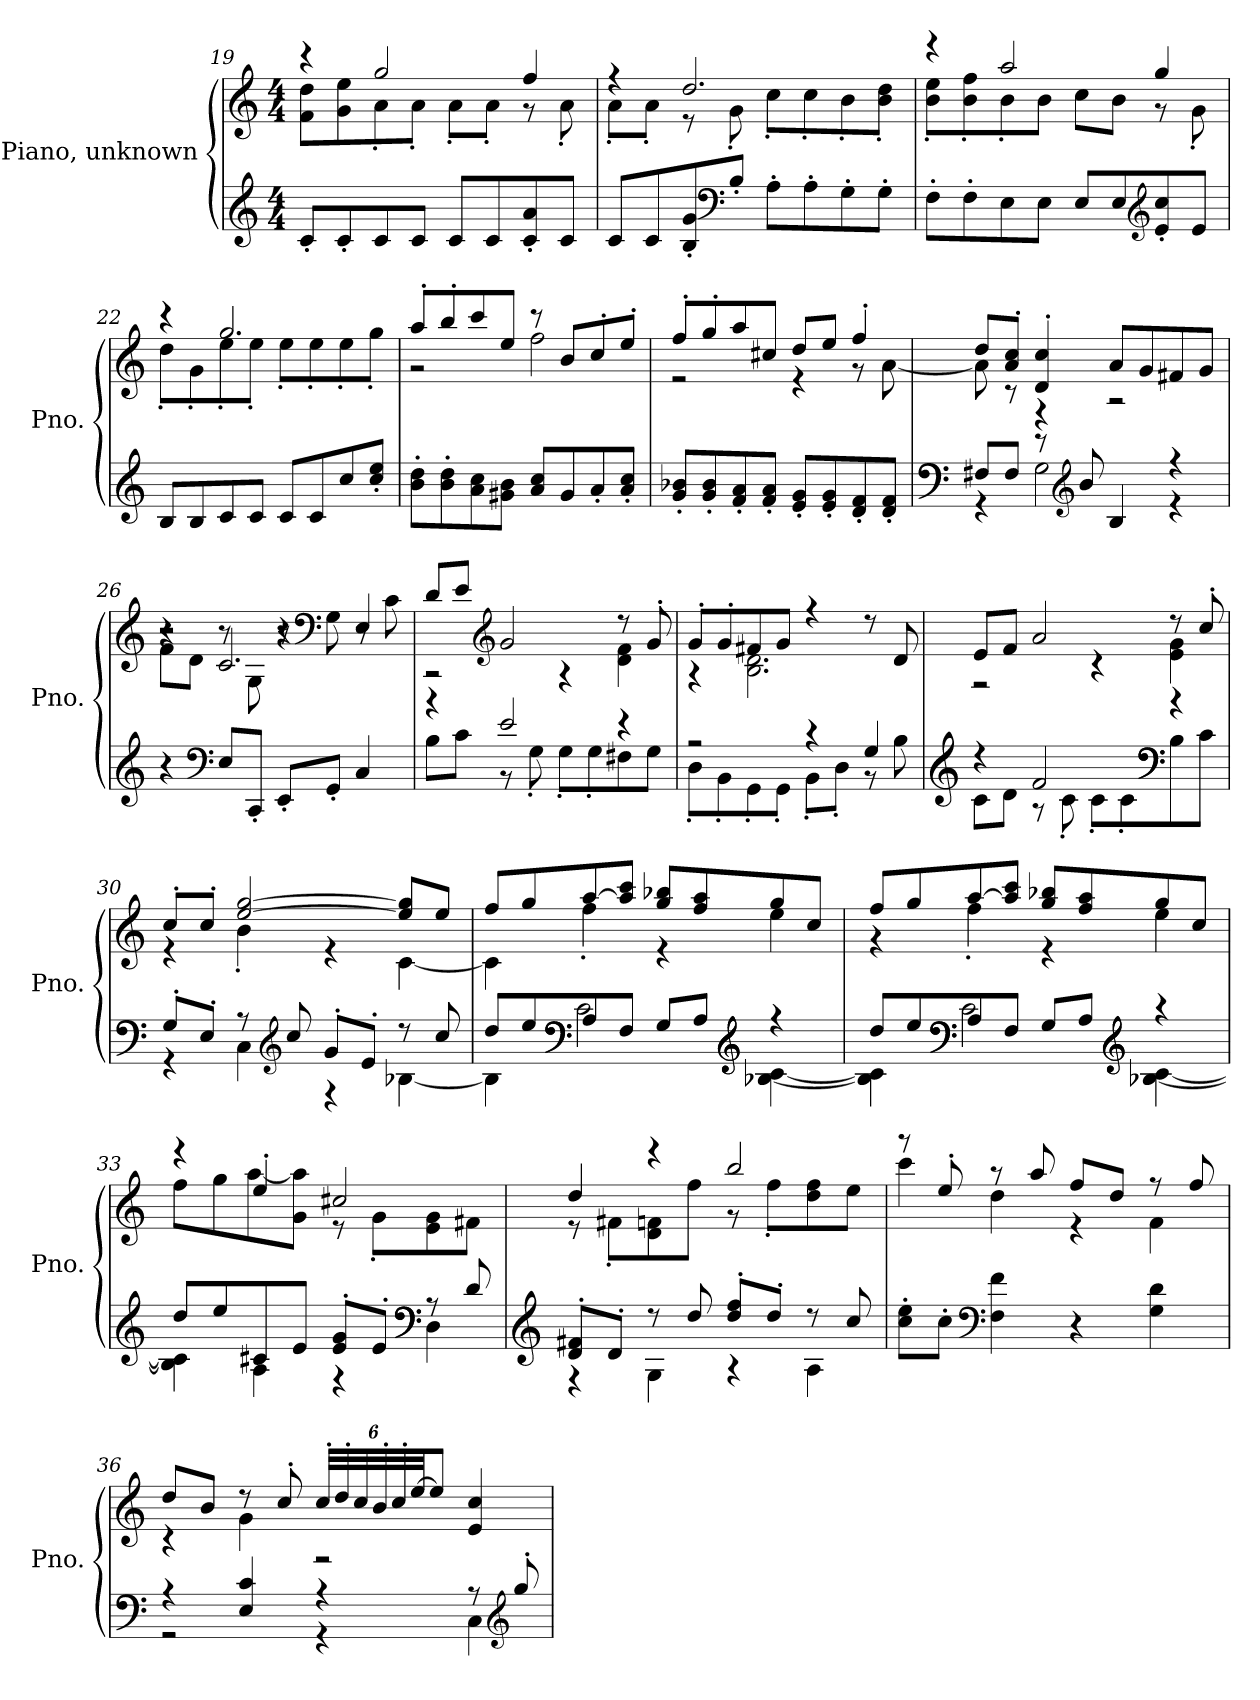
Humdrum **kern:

**kern	**kern
*part1	*part1
*staff2	*staff1
*I"Piano, unknown	*
*I'Pno.	*
*clefG2	*clefG2
*k[]	*k[]
*M4/4	*M4/4
=19	=19
*	*^
8c'/L	4r	8f\ 8dd\L
8c'/	.	8g\ 8ee\
8c/	2gg/	8a'\
8c/J	.	8a'\J
8c/L	.	8a'\L
8c/	.	8a'\J
8c/' 8a/'	4ff/	8r
8c/J	.	8a'\
!!LO:PB:g=z	!!
=20	=20	=20
8c/L	4r	8a'\L
8c/	.	8a'\J
8B/' 8g/'	2.dd/	8r
*clefF4	*	*
8B'/J	.	8g'\
8A'\L	.	8cc'\L
8A'\	.	8cc'\
8G'\	.	8b'\
8G'\J	.	8b\' 8dd\'J
=21	=21	=21
8F'\L	4r	8b\' 8ee\'L
8F'\	.	8b\' 8ff\'
8E\	2aa/	8b'\
8E\J	.	8b\J
8E/L	.	8cc\L
8E/	.	8b\J
*clefG2	*	*
8e/' 8cc/'	4gg/	8r
8e/J	.	8g'\
=22	=22	=22
8B/L	4r	8dd'\L
8B/	.	8g'\
8c/	2.gg/	8ee'\
8c/J	.	8ee'\J
8c/L	.	8ee'\L
8c/	.	8ee'\
8cc/	.	8ee'\
8cc/' 8ee/'J	.	8gg'\J
=23	=23	=23
8b\' 8dd\'L	8aa'/L	2r
8b\' 8dd\'	8bb'/	.
8a\ 8cc\	8ccc/	.
8g#X\ 8b\J	8ee/J	.
8a/ 8cc/L	8r	2ff\
8g#/	8b/L	.
8a'/	8cc'/	.
8a/' 8cc/'J	8ee'/J	.
!!LO:LB:g=z	!!
=24	=24	=24
8g/' 8b-X/'L	8ff'/L	2r
8g/' 8b-/'	8gg'/	.
8f/' 8a/'	8aa/	.
8f/' 8a/'J	8cc#X/J	.
8e/' 8g/'L	8dd/L	4r
8e/' 8g/'	8ee/J	.
8d/' 8f/'	4ff'/	8r
8d/' 8f/'J	.	[8a\
=25	=25	=25
*clefF4	*	*
*^	*	*
8F#X/L	4r	8dd/L	8a\]
8F#/J	.	8a/' 8cc/'J	8r
8r	2G\	4d/' 4cc/'	4r
*clefG2	*	*	*
8b/	.	.	.
4B/	.	8a/L	2r
.	.	8g/	.
4r	4r	8f#X/	.
.	.	8g/J	.
*v	*v	*	*
=26	=26	=26
*	*	*^
4r	4r	8f\L	2r
.	.	8d\J	.
*clefF4	*	*	*
8E/L	2.c/	8r	.
8CC'/J	.	8G\	.
8EE'/L	.	8r	4r
*	*clefF4	*	*
8GG'/J	.	8G\	.
4C/	.	8r	4E/
.	.	8c\	.
*	*	*v	*v
!!LO:LB:g=z
=27	=27	=27
*^	*	*
4r	8B\L	8d/L	2r
.	8c\J	8e/J	.
*	*	*clefG2	*
2e/	8r	2g/	.
.	8G'\	.	.
.	8G'\L	.	4r
.	8G'\	.	.
4r	8F#X\	8r	4d\ 4f\
.	8G\J	8g'/	.
=28	=28	=28	=28
2r	8D'\L	8g'/L	4r
.	8BB'\	8g'/	.
.	8GG'\	8f#X/	2.B\ 2.d\
.	8GG'\J	8g/J	.
4r	8BB'\L	4r	.
.	8D'\J	.	.
4G/	8r	8r	.
.	8B\	8d/	.
=29	=29	=29	=29
*clefG2	*	*	*
4r	8c\L	8e/L	2r
.	8d\J	8f/J	.
2f/	8r	2a/	.
.	8c'\	.	.
.	8c'\L	.	4r
.	8c'\	.	.
*clefF4	*	*	*
4r	8B\	8r	4e\ 4g\
.	8c\J	8cc'/	.
!!LO:LB:g=z	!!
=30	=30	=30	=30
8G'/L	4r	8cc'/L	4r
8E'/J	.	8cc'/J	.
8r	4C\	[2ee/ [2gg/	4b'\
*clefG2	*	*	*
8cc/	.	.	.
8g'/L	4r	.	4r
8e'/J	.	.	.
8r	[4B-X\	8ee/] 8gg/]L	[4c\
8cc/	.	8ee/J	.
=31	=31	=31	=31
8dd/L	4B-\]	8ff/L	4c\]
8ee/	.	8gg/	.
*clefF4	*	*	*
8A/	2c\	[8aa/	4ff'\
8F/J	.	8aa/] 8ccc/J	.
8G/L	.	8gg/ 8bb-X/L	4r
8A/J	.	8ff/ 8aa/	.
*clefG2	*	*	*
4r	[4B-X\ [4c\	8gg/	4ee\
.	.	8cc/J	.
=32	=32	=32	=32
8dd/L	4B-\] 4c\]	8ff/L	4r
8ee/	.	8gg/	.
*clefF4	*	*	*
8A/	2c\	[8aa/	4ff'\
8F/J	.	8aa/] 8ccc/J	.
8G/L	.	8gg/ 8bb-X/L	4r
8A/J	.	8ff/ 8aa/	.
*clefG2	*	*	*
4r	[4B-X\ [4c\	8gg/	4ee\
.	.	8cc/J	.
!!LO:LB:g=z	!!
=33	=33	=33	=33
8dd/L	4B-\] 4c\]	4r	8ff\L
8ee/	.	.	8gg\
8c#X/	4A\	4ee'/	[8aa\
8e/J	.	.	8g\ 8aa\]J
8e/' 8g/'L	4r	2cc#X/	8r
8e'/J	.	.	8g'\L
*clefF4	*	*	*
8r	4D\	.	8e\ 8g\
8d/	.	.	8f#X\J
=34	=34	=34	=34
*clefG2	*	*	*
8d/' 8f#X/'L	4r	4dd/	8r
8d'/J	.	.	8f#X'\L
8r	4G\	4r	8d\ 8fn\
8dd/	.	.	8ff\J
8dd/' 8ff/'L	4r	2bb/	8r
8dd'/J	.	.	8ff'\L
8r	4A\	.	8dd\ 8ff\
8cc/	.	.	8ee\J
*v	*v	*	*
=35	=35	=35
8cc\' 8ee\'L	8r	4ccc\
8cc'\J	8ee'/	.
*clefF4	*	*
4F\ 4f\	8r	4dd\
.	8aa/	.
4r	8ff/L	4r
.	8dd/J	.
4G\ 4d\	8r	4f\
.	8ff/	.
!!LO:LB:g=z	!!
=36	=36	=36
*^	*	*
4r	2r	8dd/L	4r
.	.	8b/J	.
4E/ 4c/	.	8r	4g\
.	.	8cc'/	.
*	*	*Xbrackettup	*
4r	4r	48cc'/LLL	2r
.	.	48dd'/	.
.	.	48cc/	.
.	.	48b'/	.
.	.	48cc'/	.
.	.	[48ee/JJ	.
.	.	8ee/J]	.
8r	4C\	4e/ 4cc/	.
*clefG2	*	*	*
8gg'/	.	.	.
*v	*v	*	*
*	*v	*v
=	=
*-	*-
